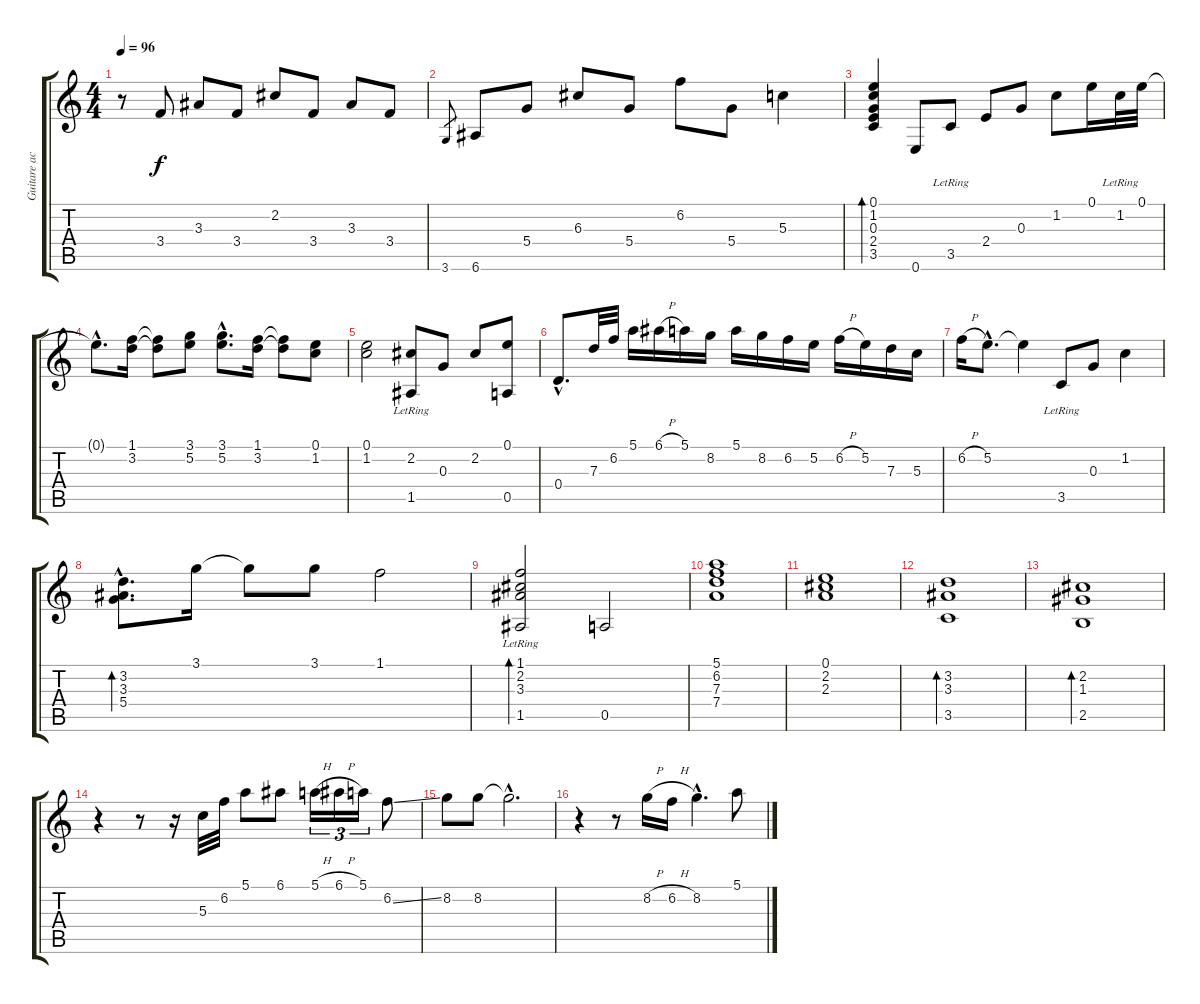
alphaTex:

\track ("Guitare acoustique" "Guitare ac") {instrument acousticguitarnylon}
\staff {score tabs}
\tuning (E4 B3 G3 D3 A2 E2) {hide}
\ts (4 4)
\tempo 96
\clef g2
\ks c
r.8{dy f} 3.4.8 3.3.8 3.4.8 2.2.8 3.4.8 3.3.8 3.4.8 |
3.6.8{gr} 6.6.8 5.4.8 6.3.8 5.4.8 6.2.8 5.4.8 5.3.4 |
(0.1 1.2 0.3 2.4 3.5).4{bd 60} 0.6.8 3.5{lr}.8 2.4.8 0.3.8 1.2.8 0.1.16 1.2{lr}.32 0.1.32 |
0.1{hac t}.8{d} (1.1 3.2).16 (1.1{t} 3.2{t}).8 (3.1 5.2).8 (3.1{hac} 5.2{hac}).8{d} (1.1 3.2).16 (1.1{t} 3.2{t}).8 (0.1 1.2).8 |
(0.1 1.2).2 (2.2 1.5{lr}).8 0.3.8 2.2.8 (0.1 0.5).8 |
0.4{hac}.8{d} 7.3.32 6.2.32 5.1.16 6.1{h}.16 5.1.16 8.2.16 5.1.16 8.2.16 6.2.16 5.2.16 6.2{h}.16 5.2.16 7.3.16 5.3.16 |
6.2{h}.16 5.2{hac}.8{d} 5.2{t}.4 3.5{lr}.8 0.3.8 1.2.4 |
(3.2{hac} 3.3{hac} 5.4{hac}).8{d bd 60} 3.1.16 3.1{t}.8 3.1.8 1.1.2 |
(1.1{lr} 2.2{lr} 3.3{lr} 1.5).2{bd 120} 0.5.2 |
(5.1 6.2 7.3 7.4).1 |
(0.1 2.2 2.3).1 |
(3.2 3.3 3.5).1{bd 120} |
(2.2 1.3 2.5).1{bd 120} |
r.4 r.8 r.16 5.3.32 6.2.32 5.1.8 6.1.8 5.1{h}.16{tu (3 2)} 6.1{h}.16{tu (3 2)} 5.1.16{tu (3 2)} 6.2{ss}.8 |
8.2.8 8.2.8 8.2{hac t}.2{d} |
r.4 r.8 8.2{h}.16 6.2{h}.16 8.2{hac}.4{d} 5.1.8
